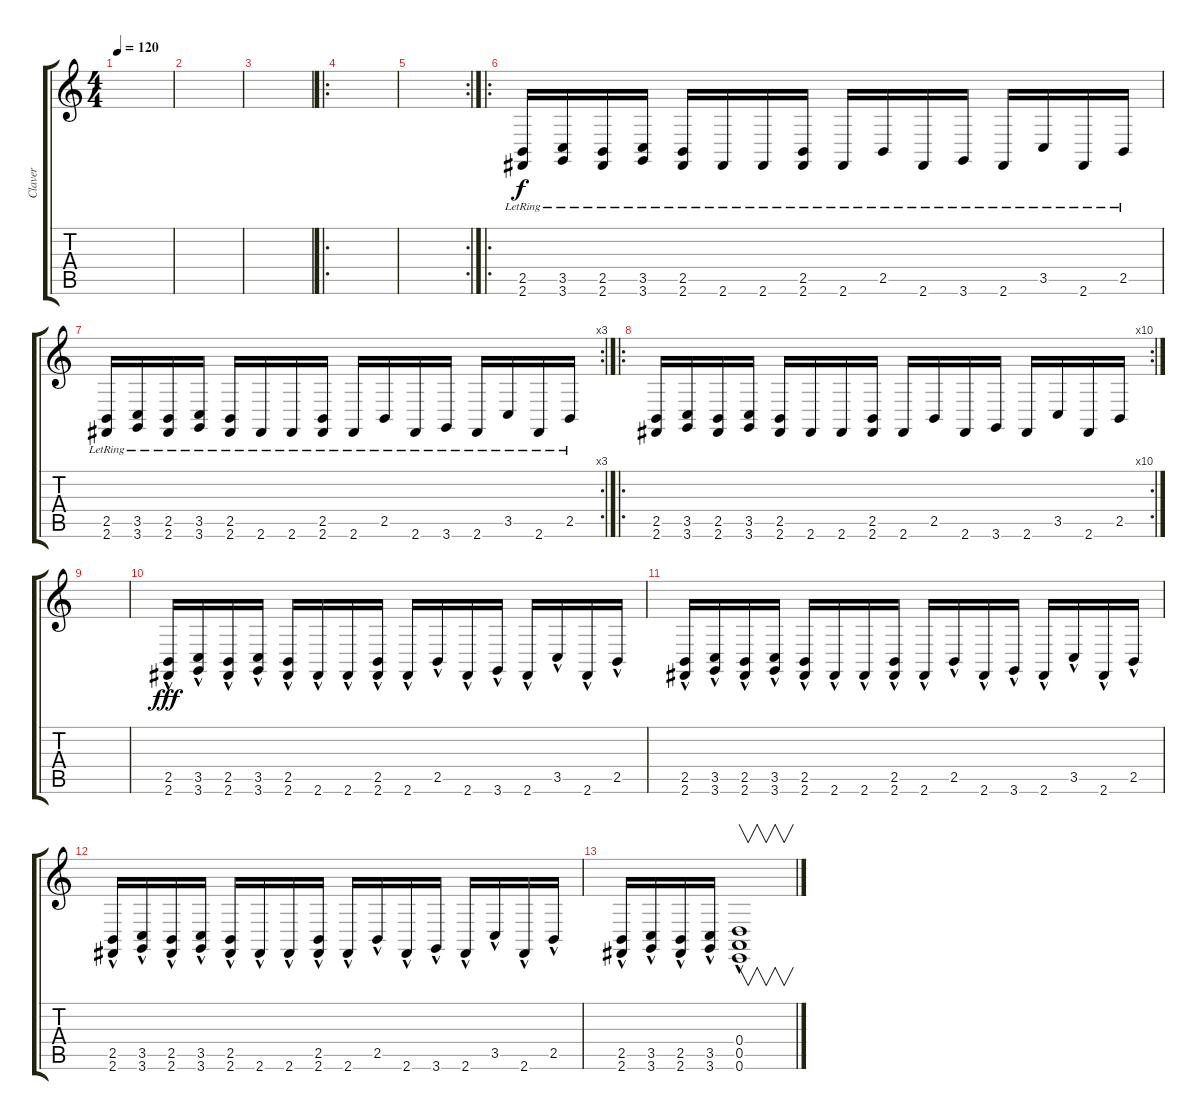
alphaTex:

\track ("Claver " "Claver ") {instrument lead8bassandlead}
\staff {score tabs}
\tuning (E4 B3 G3 D3 A2 E2) {hide}
\ts (4 4)
\tempo 120
\clef g2
\ks c
|
|
|
\ro
|
\rc 2
|
\ro
(2.5{lr} 2.6{lr}).16 (3.5{lr} 3.6{lr}).16 (2.5{lr} 2.6{lr}).16 (3.5{lr} 3.6{lr}).16 (2.5{lr} 2.6{lr}).16 2.6{lr}.16 2.6{lr}.16 (2.5{lr} 2.6{lr}).16 2.6{lr}.16 2.5{lr}.16 2.6{lr}.16 3.6{lr}.16 2.6{lr}.16 3.5{lr}.16 2.6{lr}.16 2.5{lr}.16 |
\rc 3
(2.5{lr} 2.6{lr}).16 (3.5{lr} 3.6{lr}).16 (2.5{lr} 2.6{lr}).16 (3.5{lr} 3.6{lr}).16 (2.5{lr} 2.6{lr}).16 2.6{lr}.16 2.6{lr}.16 (2.5{lr} 2.6{lr}).16 2.6{lr}.16 2.5{lr}.16 2.6{lr}.16 3.6{lr}.16 2.6{lr}.16 3.5{lr}.16 2.6{lr}.16 2.5{lr}.16 |
\ro
\rc 10
(2.5 2.6).16 (3.5 3.6).16 (2.5 2.6).16 (3.5 3.6).16 (2.5 2.6).16 2.6.16 2.6.16 (2.5 2.6).16 2.6.16 2.5.16 2.6.16 3.6.16 2.6.16 3.5.16 2.6.16 2.5.16 |
|
(2.5{hac} 2.6{hac}).16{dy fff} (3.5{hac} 3.6{hac}).16 (2.5{hac} 2.6{hac}).16 (3.5{hac} 3.6{hac}).16 (2.5{hac} 2.6{hac}).16 2.6{hac}.16 2.6{hac}.16 (2.5{hac} 2.6{hac}).16 2.6{hac}.16 2.5{hac}.16 2.6{hac}.16 3.6{hac}.16 2.6{hac}.16 3.5{hac}.16 2.6{hac}.16 2.5{hac}.16 |
(2.5{hac} 2.6{hac}).16 (3.5{hac} 3.6{hac}).16 (2.5{hac} 2.6{hac}).16 (3.5{hac} 3.6{hac}).16 (2.5{hac} 2.6{hac}).16 2.6{hac}.16 2.6{hac}.16 (2.5{hac} 2.6{hac}).16 2.6{hac}.16 2.5{hac}.16 2.6{hac}.16 3.6{hac}.16 2.6{hac}.16 3.5{hac}.16 2.6{hac}.16 2.5{hac}.16 |
(2.5{hac} 2.6{hac}).16 (3.5{hac} 3.6{hac}).16 (2.5{hac} 2.6{hac}).16 (3.5{hac} 3.6{hac}).16 (2.5{hac} 2.6{hac}).16 2.6{hac}.16 2.6{hac}.16 (2.5{hac} 2.6{hac}).16 2.6{hac}.16 2.5{hac}.16 2.6{hac}.16 3.6{hac}.16 2.6{hac}.16 3.5{hac}.16 2.6{hac}.16 2.5{hac}.16 |
(2.5{hac} 2.6{hac}).16 (3.5{hac} 3.6{hac}).16 (2.5{hac} 2.6{hac}).16 (3.5{hac} 3.6{hac}).16 (0.4{hac} 0.5{hac} 0.6{hac}).1{v}
